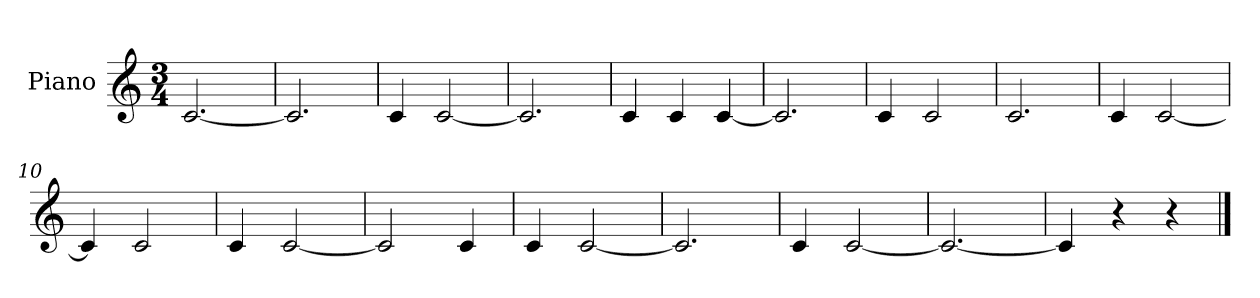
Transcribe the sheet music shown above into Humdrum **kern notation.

**kern
*part1
*staff1
*I"Piano
*I'Pno.
*clefG2
*k[]
*M3/4
*MM90
=1
[2.c/
=2
2.c/]
=3
4c/
[2c/
=4
2.c/]
=5
4c/
4c/
[4c/
=6
2.c/]
=7
4c/
2c/
=8
2.c/
=9
4c/
[2c/
=10
4c/]
2c/
=11
4c/
[2c/
=12
2c/]
4c/
=13
4c/
[2c/
=14
2.c/]
=15
4c/
[2c/
=16
2.c/_
=17
4c/]
4r
4r
==
*-
